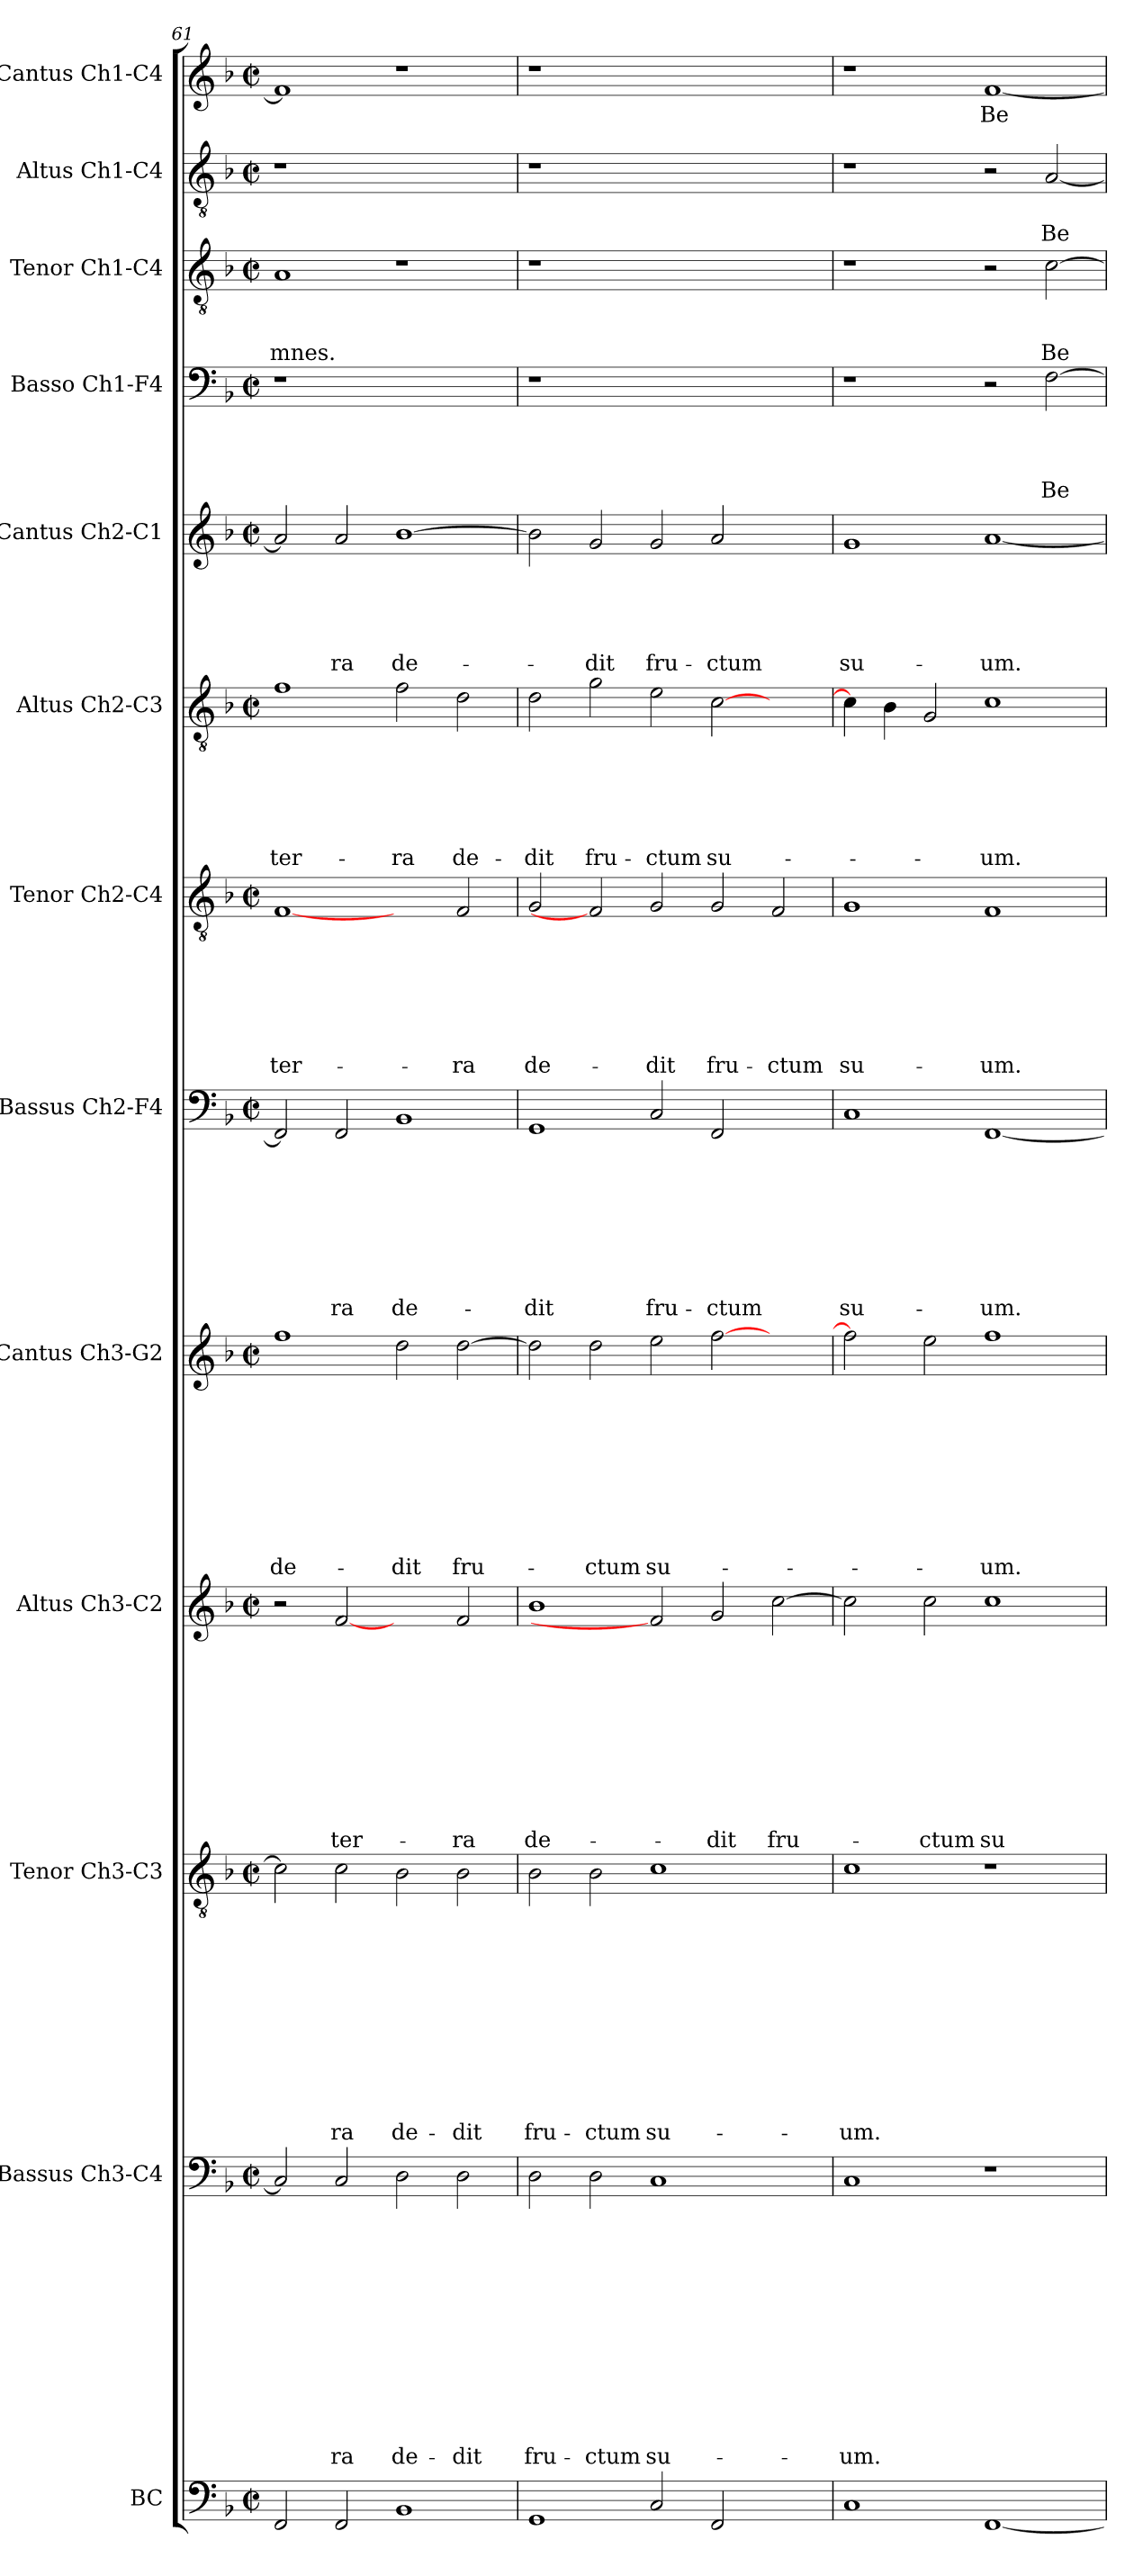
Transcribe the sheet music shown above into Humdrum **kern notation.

**kern	**kern	**text	**text	**text	**text	**text	**text	**text	**text	**text	**text	**text	**text	**kern	**text	**text	**text	**text	**text	**text	**text	**text	**text	**text	**text	**kern	**text	**text	**text	**text	**text	**text	**text	**text	**text	**text	**kern	**text	**text	**text	**text	**text	**text	**text	**text	**text	**kern	**text	**text	**text	**text	**text	**text	**text	**text	**kern	**text	**text	**text	**text	**text	**text	**text	**kern	**text	**text	**text	**text	**text	**text	**kern	**text	**text	**text	**text	**text	**kern	**text	**text	**text	**text	**kern	**text	**text	**text	**kern	**text	**text	**kern	**text
*part13	*part12	*part12	*part12	*part12	*part12	*part12	*part12	*part12	*part12	*part12	*part12	*part12	*part12	*part11	*part11	*part11	*part11	*part11	*part11	*part11	*part11	*part11	*part11	*part11	*part11	*part10	*part10	*part10	*part10	*part10	*part10	*part10	*part10	*part10	*part10	*part10	*part9	*part9	*part9	*part9	*part9	*part9	*part9	*part9	*part9	*part9	*part8	*part8	*part8	*part8	*part8	*part8	*part8	*part8	*part8	*part7	*part7	*part7	*part7	*part7	*part7	*part7	*part7	*part6	*part6	*part6	*part6	*part6	*part6	*part6	*part5	*part5	*part5	*part5	*part5	*part5	*part4	*part4	*part4	*part4	*part4	*part3	*part3	*part3	*part3	*part2	*part2	*part2	*part1	*part1
*staff13	*staff12	*staff12	*staff12	*staff12	*staff12	*staff12	*staff12	*staff12	*staff12	*staff12	*staff12	*staff12	*staff12	*staff11	*staff11	*staff11	*staff11	*staff11	*staff11	*staff11	*staff11	*staff11	*staff11	*staff11	*staff11	*staff10	*staff10	*staff10	*staff10	*staff10	*staff10	*staff10	*staff10	*staff10	*staff10	*staff10	*staff9	*staff9	*staff9	*staff9	*staff9	*staff9	*staff9	*staff9	*staff9	*staff9	*staff8	*staff8	*staff8	*staff8	*staff8	*staff8	*staff8	*staff8	*staff8	*staff7	*staff7	*staff7	*staff7	*staff7	*staff7	*staff7	*staff7	*staff6	*staff6	*staff6	*staff6	*staff6	*staff6	*staff6	*staff5	*staff5	*staff5	*staff5	*staff5	*staff5	*staff4	*staff4	*staff4	*staff4	*staff4	*staff3	*staff3	*staff3	*staff3	*staff2	*staff2	*staff2	*staff1	*staff1
*I"BC	*I"Bassus Ch3-C4	*	*	*	*	*	*	*	*	*	*	*	*	*I"Tenor Ch3-C3	*	*	*	*	*	*	*	*	*	*	*	*I"Altus Ch3-C2	*	*	*	*	*	*	*	*	*	*	*I"Cantus Ch3-G2	*	*	*	*	*	*	*	*	*	*I"Bassus Ch2-F4	*	*	*	*	*	*	*	*	*I"Tenor Ch2-C4	*	*	*	*	*	*	*	*I"Altus Ch2-C3	*	*	*	*	*	*	*I"Cantus Ch2-C1	*	*	*	*	*	*I"Basso Ch1-F4	*	*	*	*	*I"Tenor Ch1-C4	*	*	*	*I"Altus Ch1-C4	*	*	*I"Cantus Ch1-C4	*
*	*I'B3	*	*	*	*	*	*	*	*	*	*	*	*	*I'T3	*	*	*	*	*	*	*	*	*	*	*	*I'A3	*	*	*	*	*	*	*	*	*	*	*I'C3	*	*	*	*	*	*	*	*	*	*I'B2	*	*	*	*	*	*	*	*	*I'T2	*	*	*	*	*	*	*	*I'A2	*	*	*	*	*	*	*I'C2	*	*	*	*	*	*I'B1	*	*	*	*	*I'T1	*	*	*	*I'A1	*	*	*I'C1	*
!!LO:PB:g=z
*clefF4	*clefF4	*	*	*	*	*	*	*	*	*	*	*	*	*clefGv2	*	*	*	*	*	*	*	*	*	*	*	*clefG2	*	*	*	*	*	*	*	*	*	*	*clefG2	*	*	*	*	*	*	*	*	*	*clefF4	*	*	*	*	*	*	*	*	*clefGv2	*	*	*	*	*	*	*	*clefGv2	*	*	*	*	*	*	*clefG2	*	*	*	*	*	*clefF4	*	*	*	*	*clefGv2	*	*	*	*clefGv2	*	*	*clefG2	*
*k[b-]	*k[b-]	*	*	*	*	*	*	*	*	*	*	*	*	*k[b-]	*	*	*	*	*	*	*	*	*	*	*	*k[b-]	*	*	*	*	*	*	*	*	*	*	*k[b-]	*	*	*	*	*	*	*	*	*	*k[b-]	*	*	*	*	*	*	*	*	*k[b-]	*	*	*	*	*	*	*	*k[b-]	*	*	*	*	*	*	*k[b-]	*	*	*	*	*	*k[b-]	*	*	*	*	*k[b-]	*	*	*	*k[b-]	*	*	*k[b-]	*
*F:	*F:	*	*	*	*	*	*	*	*	*	*	*	*	*F:	*	*	*	*	*	*	*	*	*	*	*	*F:	*	*	*	*	*	*	*	*	*	*	*F:	*	*	*	*	*	*	*	*	*	*F:	*	*	*	*	*	*	*	*	*F:	*	*	*	*	*	*	*	*F:	*	*	*	*	*	*	*F:	*	*	*	*	*	*F:	*	*	*	*	*F:	*	*	*	*F:	*	*	*F:	*
*M2/2	*M2/2	*	*	*	*	*	*	*	*	*	*	*	*	*M2/2	*	*	*	*	*	*	*	*	*	*	*	*M2/2	*	*	*	*	*	*	*	*	*	*	*M2/2	*	*	*	*	*	*	*	*	*	*M2/2	*	*	*	*	*	*	*	*	*M2/2	*	*	*	*	*	*	*	*M2/2	*	*	*	*	*	*	*M2/2	*	*	*	*	*	*M2/2	*	*	*	*	*M2/2	*	*	*	*M2/2	*	*	*M2/2	*
*met(c|)	*met(c|)	*	*	*	*	*	*	*	*	*	*	*	*	*met(c|)	*	*	*	*	*	*	*	*	*	*	*	*met(c|)	*	*	*	*	*	*	*	*	*	*	*met(c|)	*	*	*	*	*	*	*	*	*	*met(c|)	*	*	*	*	*	*	*	*	*met(c|)	*	*	*	*	*	*	*	*met(c|)	*	*	*	*	*	*	*met(c|)	*	*	*	*	*	*met(c|)	*	*	*	*	*met(c|)	*	*	*	*met(c|)	*	*	*met(c|)	*
=61	=61	=61	=61	=61	=61	=61	=61	=61	=61	=61	=61	=61	=61	=61	=61	=61	=61	=61	=61	=61	=61	=61	=61	=61	=61	=61	=61	=61	=61	=61	=61	=61	=61	=61	=61	=61	=61	=61	=61	=61	=61	=61	=61	=61	=61	=61	=61	=61	=61	=61	=61	=61	=61	=61	=61	=61	=61	=61	=61	=61	=61	=61	=61	=61	=61	=61	=61	=61	=61	=61	=61	=61	=61	=61	=61	=61	=61	=61	=61	=61	=61	=61	=61	=61	=61	=61	=61	=61	=61	=61
2FF/	2C/]	.	.	.	.	.	.	.	.	.	.	.	.	2c\]	.	.	.	.	.	.	.	.	.	.	.	2r	.	.	.	.	.	.	.	.	.	.	1ff	.	.	.	.	.	.	.	.	de-	2FF/]	.	.	.	.	.	.	.	.	[1F	.	.	.	.	.	.	ter-	1f	.	.	.	.	.	ter-	2a/]	.	.	.	.	.	1r	.	.	.	.	1A	.	.	-mnes.	1r	.	.	1f]	.
2FF/	2C/	.	.	.	.	.	.	.	.	.	.	.	-ra	2c\	.	.	.	.	.	.	.	.	.	.	-ra	[2f	.	.	.	.	.	.	.	.	.	ter-	.	.	.	.	.	.	.	.	.	.	2FF/	.	.	.	.	.	.	.	-ra	.	.	.	.	.	.	.	.	.	.	.	.	.	.	.	2a/	.	.	.	.	-ra	.	.	.	.	.	.	.	.	.	.	.	.	.	.
1BB-	2D\	.	.	.	.	.	.	.	.	.	.	.	de-	2B-\	.	.	.	.	.	.	.	.	.	.	de-	2ryy	.	.	.	.	.	.	.	.	.	.	2dd\	.	.	.	.	.	.	.	.	-dit	1BB-	.	.	.	.	.	.	.	de-	2ryy	.	.	.	.	.	.	.	2f\	.	.	.	.	.	-ra	[1b-	.	.	.	.	de-	1ryy	.	.	.	.	1r	.	.	.	1ryy	.	.	1r	.
.	2D\	.	.	.	.	.	.	.	.	.	.	.	-dit	2B-\	.	.	.	.	.	.	.	.	.	.	-dit	2f/	.	.	.	.	.	.	.	.	.	-ra	[2dd\	.	.	.	.	.	.	.	.	fru-	.	.	.	.	.	.	.	.	.	2F/	.	.	.	.	.	.	-ra	2d\	.	.	.	.	.	de-	.	.	.	.	.	.	.	.	.	.	.	.	.	.	.	.	.	.	.	.
=62	=62	=62	=62	=62	=62	=62	=62	=62	=62	=62	=62	=62	=62	=62	=62	=62	=62	=62	=62	=62	=62	=62	=62	=62	=62	=62	=62	=62	=62	=62	=62	=62	=62	=62	=62	=62	=62	=62	=62	=62	=62	=62	=62	=62	=62	=62	=62	=62	=62	=62	=62	=62	=62	=62	=62	=62	=62	=62	=62	=62	=62	=62	=62	=62	=62	=62	=62	=62	=62	=62	=62	=62	=62	=62	=62	=62	=62	=62	=62	=62	=62	=62	=62	=62	=62	=62	=62	=62	=62	=62
1GG	2D\	.	.	.	.	.	.	.	.	.	.	.	fru-	2B-\	.	.	.	.	.	.	.	.	.	.	fru-	1b-	.	.	.	.	.	.	.	.	.	de-	2dd\]	.	.	.	.	.	.	.	.	.	1GG	.	.	.	.	.	.	.	-dit	2G/	.	.	.	.	.	.	de-	2d\	.	.	.	.	.	-dit	2b-\]	.	.	.	.	.	1r	.	.	.	.	1r	.	.	.	1r	.	.	1r	.
.	2D\	.	.	.	.	.	.	.	.	.	.	.	-ctum	2B-\	.	.	.	.	.	.	.	.	.	.	-ctum	.	.	.	.	.	.	.	.	.	.	.	2dd\	.	.	.	.	.	.	.	.	-ctum	.	.	.	.	.	.	.	.	.	2F]	.	.	.	.	.	.	.	2g\	.	.	.	.	.	fru-	2g/	.	.	.	.	-dit	.	.	.	.	.	.	.	.	.	.	.	.	.	.
2C/	1C	.	.	.	.	.	.	.	.	.	.	.	su-	1c	.	.	.	.	.	.	.	.	.	.	su-	2f]	.	.	.	.	.	.	.	.	.	.	2ee\	.	.	.	.	.	.	.	.	su-	2C/	.	.	.	.	.	.	.	fru-	2G/	.	.	.	.	.	.	-dit	2e\	.	.	.	.	.	-ctum	2g/	.	.	.	.	fru-	1.ryy	.	.	.	.	1.ryy	.	.	.	1.ryy	.	.	1.ryy	.
2FF/	.	.	.	.	.	.	.	.	.	.	.	.	.	.	.	.	.	.	.	.	.	.	.	.	.	2g/	.	.	.	.	.	.	.	.	.	-dit	[2ff\	.	.	.	.	.	.	.	.	.	2FF/	.	.	.	.	.	.	.	-ctum	2G/	.	.	.	.	.	.	fru-	[2c\	.	.	.	.	.	su-	2a/	.	.	.	.	-ctum	.	.	.	.	.	.	.	.	.	.	.	.	.	.
2ryy	2ryy	.	.	.	.	.	.	.	.	.	.	.	.	2ryy	.	.	.	.	.	.	.	.	.	.	.	[2cc\	.	.	.	.	.	.	.	.	.	fru-	2ryy	.	.	.	.	.	.	.	.	.	2ryy	.	.	.	.	.	.	.	.	2F/	.	.	.	.	.	.	-ctum	2ryy	.	.	.	.	.	.	2ryy	.	.	.	.	.	.	.	.	.	.	.	.	.	.	.	.	.	.	.
=63	=63	=63	=63	=63	=63	=63	=63	=63	=63	=63	=63	=63	=63	=63	=63	=63	=63	=63	=63	=63	=63	=63	=63	=63	=63	=63	=63	=63	=63	=63	=63	=63	=63	=63	=63	=63	=63	=63	=63	=63	=63	=63	=63	=63	=63	=63	=63	=63	=63	=63	=63	=63	=63	=63	=63	=63	=63	=63	=63	=63	=63	=63	=63	=63	=63	=63	=63	=63	=63	=63	=63	=63	=63	=63	=63	=63	=63	=63	=63	=63	=63	=63	=63	=63	=63	=63	=63	=63	=63	=63
1C	1C	.	.	.	.	.	.	.	.	.	.	.	-um.	1c	.	.	.	.	.	.	.	.	.	.	-um.	2cc\]	.	.	.	.	.	.	.	.	.	.	2ff\]	.	.	.	.	.	.	.	.	.	1C	.	.	.	.	.	.	.	su-	1G	.	.	.	.	.	.	su-	4c\]	.	.	.	.	.	.	1g	.	.	.	.	su-	1r	.	.	.	.	1r	.	.	.	1r	.	.	1r	.
.	.	.	.	.	.	.	.	.	.	.	.	.	.	.	.	.	.	.	.	.	.	.	.	.	.	.	.	.	.	.	.	.	.	.	.	.	.	.	.	.	.	.	.	.	.	.	.	.	.	.	.	.	.	.	.	.	.	.	.	.	.	.	.	4B-\	.	.	.	.	.	.	.	.	.	.	.	.	.	.	.	.	.	.	.	.	.	.	.	.	.	.
.	.	.	.	.	.	.	.	.	.	.	.	.	.	.	.	.	.	.	.	.	.	.	.	.	.	2cc\	.	.	.	.	.	.	.	.	.	-ctum	2ee\	.	.	.	.	.	.	.	.	.	.	.	.	.	.	.	.	.	.	.	.	.	.	.	.	.	.	2G/	.	.	.	.	.	.	.	.	.	.	.	.	.	.	.	.	.	.	.	.	.	.	.	.	.	.
[1FF	1r	.	.	.	.	.	.	.	.	.	.	.	.	1r	.	.	.	.	.	.	.	.	.	.	.	1cc	.	.	.	.	.	.	.	.	.	su-	1ff	.	.	.	.	.	.	.	.	-um.	[1FF	.	.	.	.	.	.	.	-um.	1F	.	.	.	.	.	.	-um.	1c	.	.	.	.	.	-um.	[1a	.	.	.	.	-um.	2r	.	.	.	.	2r	.	.	.	2r	.	.	[1f	Be-
.	.	.	.	.	.	.	.	.	.	.	.	.	.	.	.	.	.	.	.	.	.	.	.	.	.	.	.	.	.	.	.	.	.	.	.	.	.	.	.	.	.	.	.	.	.	.	.	.	.	.	.	.	.	.	.	.	.	.	.	.	.	.	.	.	.	.	.	.	.	.	.	.	.	.	.	.	[2F\	.	.	.	Be-	[2c\	.	.	Be-	[2A/	.	Be-	.	.
=	=	=	=	=	=	=	=	=	=	=	=	=	=	=	=	=	=	=	=	=	=	=	=	=	=	=	=	=	=	=	=	=	=	=	=	=	=	=	=	=	=	=	=	=	=	=	=	=	=	=	=	=	=	=	=	=	=	=	=	=	=	=	=	=	=	=	=	=	=	=	=	=	=	=	=	=	=	=	=	=	=	=	=	=	=	=	=	=	=	=
*-	*-	*-	*-	*-	*-	*-	*-	*-	*-	*-	*-	*-	*-	*-	*-	*-	*-	*-	*-	*-	*-	*-	*-	*-	*-	*-	*-	*-	*-	*-	*-	*-	*-	*-	*-	*-	*-	*-	*-	*-	*-	*-	*-	*-	*-	*-	*-	*-	*-	*-	*-	*-	*-	*-	*-	*-	*-	*-	*-	*-	*-	*-	*-	*-	*-	*-	*-	*-	*-	*-	*-	*-	*-	*-	*-	*-	*-	*-	*-	*-	*-	*-	*-	*-	*-	*-	*-	*-	*-	*-
